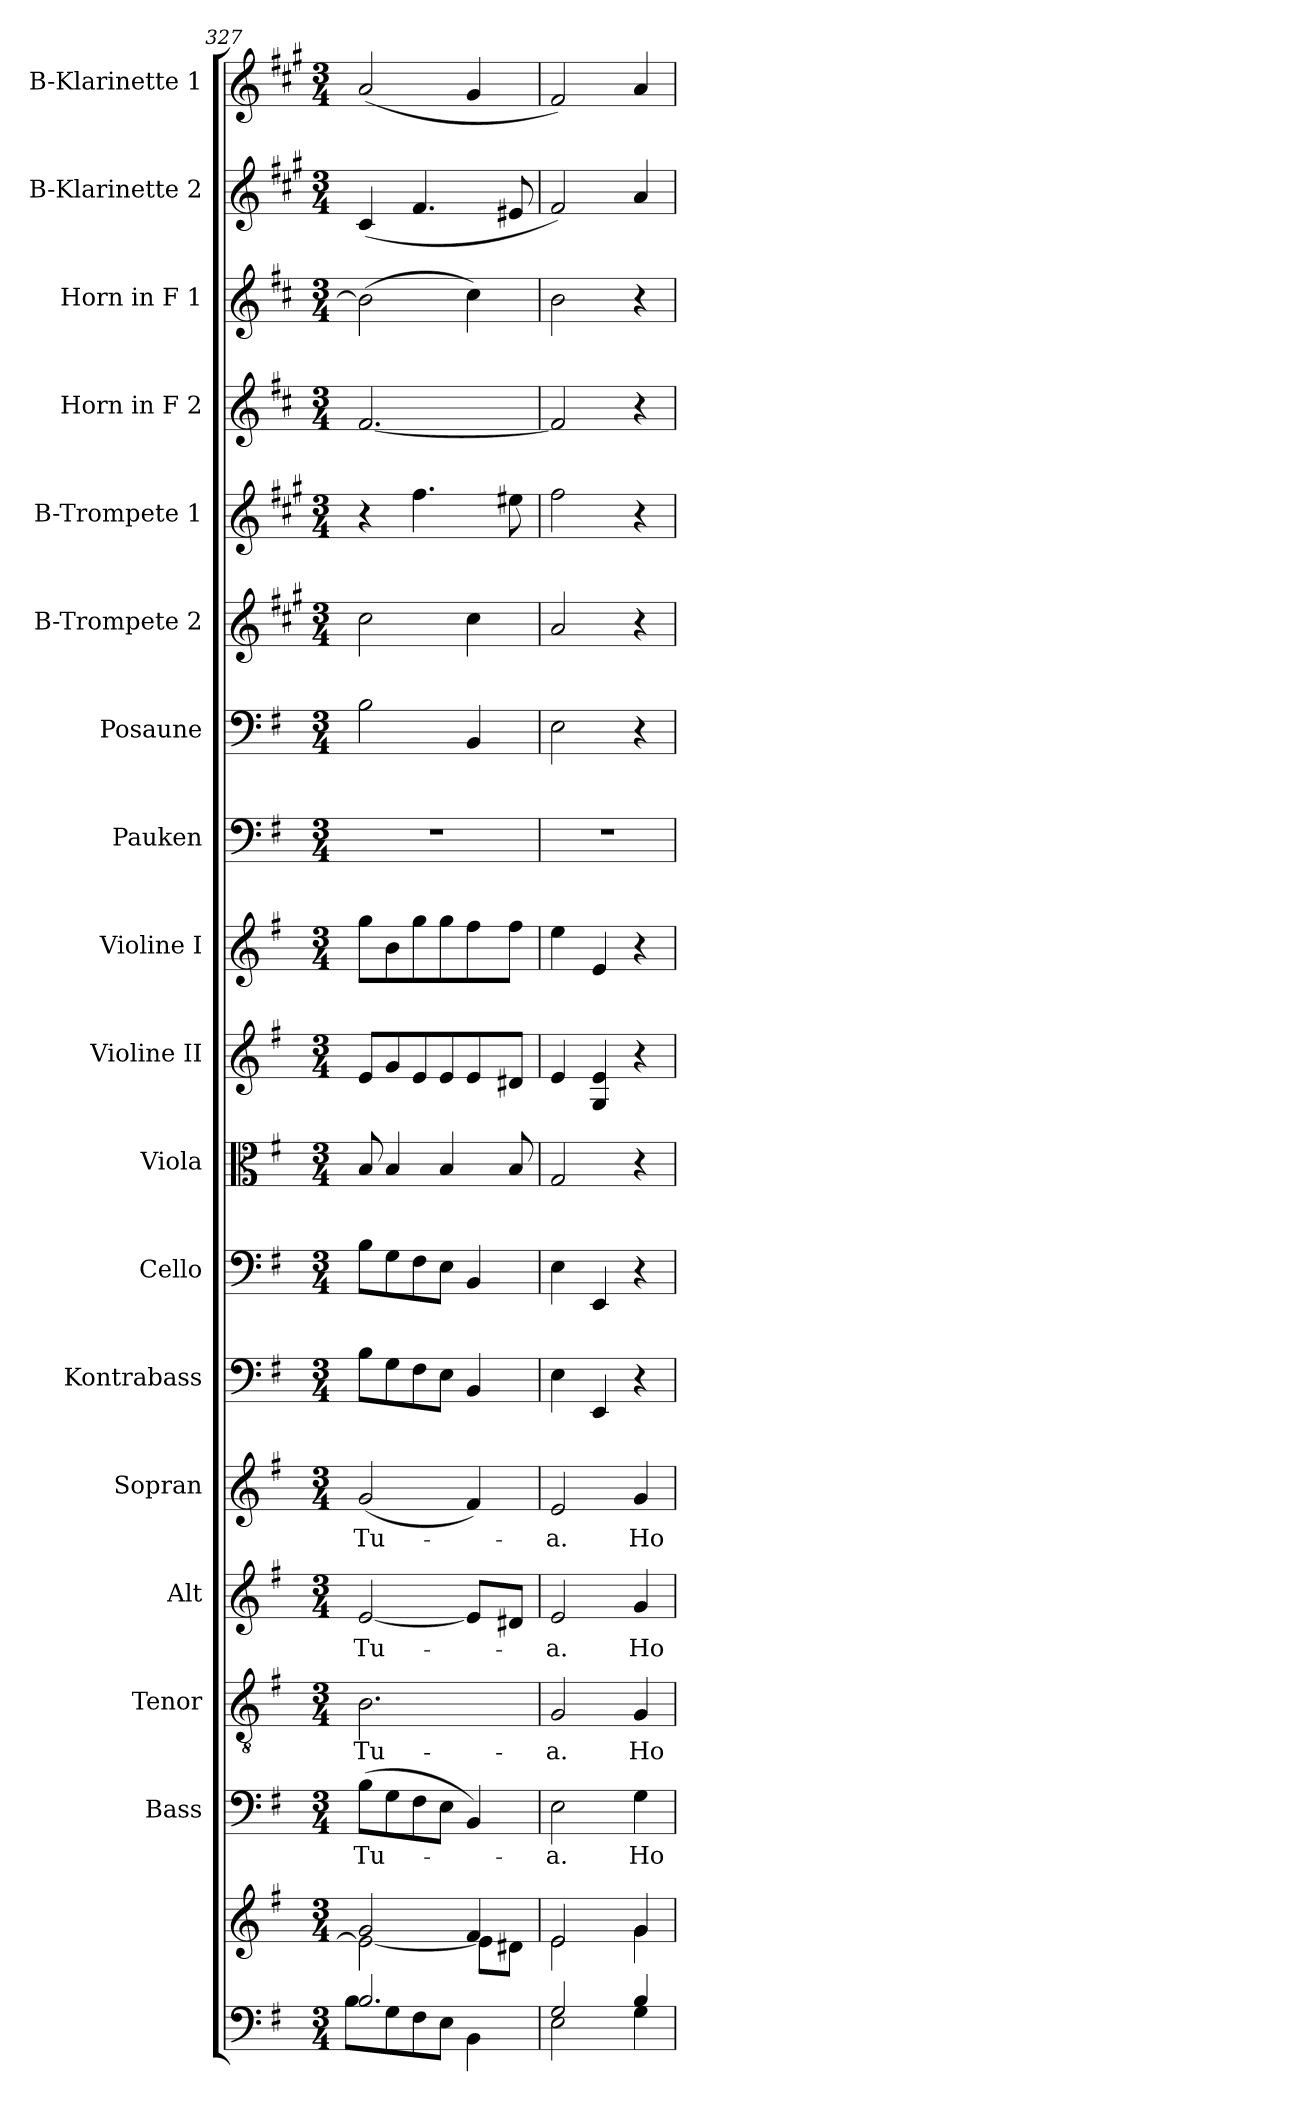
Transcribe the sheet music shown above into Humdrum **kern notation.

**kern	**kern	**kern	**text	**kern	**text	**kern	**text	**kern	**text	**kern	**kern	**kern	**kern	**kern	**kern	**kern	**kern	**kern	**kern	**kern	**kern	**kern
*part18	*part18	*part17	*part17	*part16	*part16	*part15	*part15	*part14	*part14	*part13	*part12	*part11	*part10	*part9	*part8	*part7	*part6	*part5	*part4	*part3	*part2	*part1
*staff19	*staff18	*staff17	*staff17	*staff16	*staff16	*staff15	*staff15	*staff14	*staff14	*staff13	*staff12	*staff11	*staff10	*staff9	*staff8	*staff7	*staff6	*staff5	*staff4	*staff3	*staff2	*staff1
*	*	*I"Bass	*	*I"Tenor	*	*I"Alt	*	*I"Sopran	*	*I"Kontrabass	*I"Cello	*I"Viola	*I"Violine II	*I"Violine I	*I"Pauken	*I"Posaune	*I"B-Trompete 2	*I"B-Trompete 1	*I"Horn in F 2	*I"Horn in F 1	*I"B-Klarinette 2	*I"B-Klarinette 1
*	*	*I'B.	*	*I'T.	*	*I'A.	*	*I'S.	*	*I'Kb.	*	*I'Vla.	*I'Vl. II	*I'Vl. I	*I'Pk.	*I'Pos.	*I'B Trp. 2	*I'B Trp. 1	*	*	*I'B Kl. 2	*I'B Kl. 1
!!LO:PB:g=z
*clefF4	*clefG2	*clefF4	*	*clefGv2	*	*clefG2	*	*clefG2	*	*clefF4	*clefF4	*clefC3	*clefG2	*clefG2	*clefF4	*clefF4	*clefG2	*clefG2	*clefG2	*clefG2	*clefG2	*clefG2
*	*	*	*	*	*	*	*	*	*	*ITrd7c12	*	*	*	*	*	*	*ITrd1c2	*ITrd1c2	*ITrd4c7	*ITrd4c7	*ITrd1c2	*ITrd1c2
*k[f#]	*k[f#]	*k[f#]	*	*k[f#]	*	*k[f#]	*	*k[f#]	*	*k[f#]	*k[f#]	*k[f#]	*k[f#]	*k[f#]	*k[f#]	*k[f#]	*k[f#]	*k[f#]	*k[f#]	*k[f#]	*k[f#]	*k[f#]
*G:	*G:	*G:	*	*G:	*	*G:	*	*G:	*	*G:	*G:	*G:	*G:	*G:	*G:	*G:	*G:	*G:	*G:	*G:	*G:	*G:
*M3/4	*M3/4	*M3/4	*	*M3/4	*	*M3/4	*	*M3/4	*	*M3/4	*M3/4	*M3/4	*M3/4	*M3/4	*M3/4	*M3/4	*M3/4	*M3/4	*M3/4	*M3/4	*M3/4	*M3/4
=327	=327	=327	=327	=327	=327	=327	=327	=327	=327	=327	=327	=327	=327	=327	=327	=327	=327	=327	=327	=327	=327	=327
*^	*^	*	*	*	*	*	*	*	*	*	*	*	*	*	*	*	*	*	*	*	*	*
!	!	!	!	!	!LO:LY:b	!	!LO:LY:b	!	!LO:LY:b	!	!LO:LY:b	!	!	!	!	!	!	!	!	!	!	!	!	!
2.B/	8B\L	2g/	2e\_	(>8B\L	Tu-	2.B\	Tu-	[2e/	Tu-	(<2g/	Tu-	8BB\L	8B\L	8B/	8e/L	8gg\L	2.r	2B\	2b\	4r	[2.B/	(>2e\]	(<4B/	(<2g/
.	8G\	.	.	8G\	.	.	.	.	.	.	.	8GG\	8G\	4B/	8g/	8b\	.	.	.	.	.	.	.	.
.	8F#\	.	.	8F#\	.	.	.	.	.	.	.	8FF#\	8F#\	.	8e/	8gg\	.	.	.	4.ee\	.	.	4.e/	.
.	8E\J	.	.	8E\J	.	.	.	.	.	.	.	8EE\J	8E\J	4B/	8e/	8gg\	.	.	.	.	.	.	.	.
.	4BB\	4f#/	8e\L]	4BB/)	.	.	.	8e/L]	.	4f#/)	.	4BBB/	4BB/	.	8e/	8ff#\	.	4BB/	4b\	.	.	4f#\)	.	4f#/
.	.	.	8d#X\J	.	.	.	.	8d#X/J	.	.	.	.	.	8B/	8d#X/J	8ff#\J	.	.	.	8dd#X\	.	.	8d#X/	.
=328	=328	=328	=328	=328	=328	=328	=328	=328	=328	=328	=328	=328	=328	=328	=328	=328	=328	=328	=328	=328	=328	=328	=328	=328
!	!	!	!	!	!LO:LY:b	!	!LO:LY:b	!	!LO:LY:b	!	!LO:LY:b	!	!	!	!	!	!	!	!	!	!	!	!	!
2G/	2E\	2e/	2e\	2E\	-a.	2G/	-a.	2e/	-a.	2e/	-a.	4EE\	4E\	2G/	4e/	4ee\	2.r	2E\	2g/	2ee\	2B/]	2e\	2e/)	2e/)
.	.	.	.	.	.	.	.	.	.	.	.	4EEE/	4EE/	.	4G/ 4e/	4e/	.	.	.	.	.	.	.	.
!	!	!	!	!	!LO:LY:b	!	!LO:LY:b	!	!LO:LY:b	!	!LO:LY:b	!	!	!	!	!	!	!	!	!	!	!	!	!
4B/	4G\	4g/	4g\	4G\	Ho-	4G/	Ho-	4g/	Ho-	4g/	Ho-	4r	4r	4r	4r	4r	.	4r	4r	4r	4r	4r	4g/	4g/
*v	*v	*	*	*	*	*	*	*	*	*	*	*	*	*	*	*	*	*	*	*	*	*	*	*
*	*v	*v	*	*	*	*	*	*	*	*	*	*	*	*	*	*	*	*	*	*	*	*	*
=	=	=	=	=	=	=	=	=	=	=	=	=	=	=	=	=	=	=	=	=	=	=
*-	*-	*-	*-	*-	*-	*-	*-	*-	*-	*-	*-	*-	*-	*-	*-	*-	*-	*-	*-	*-	*-	*-
